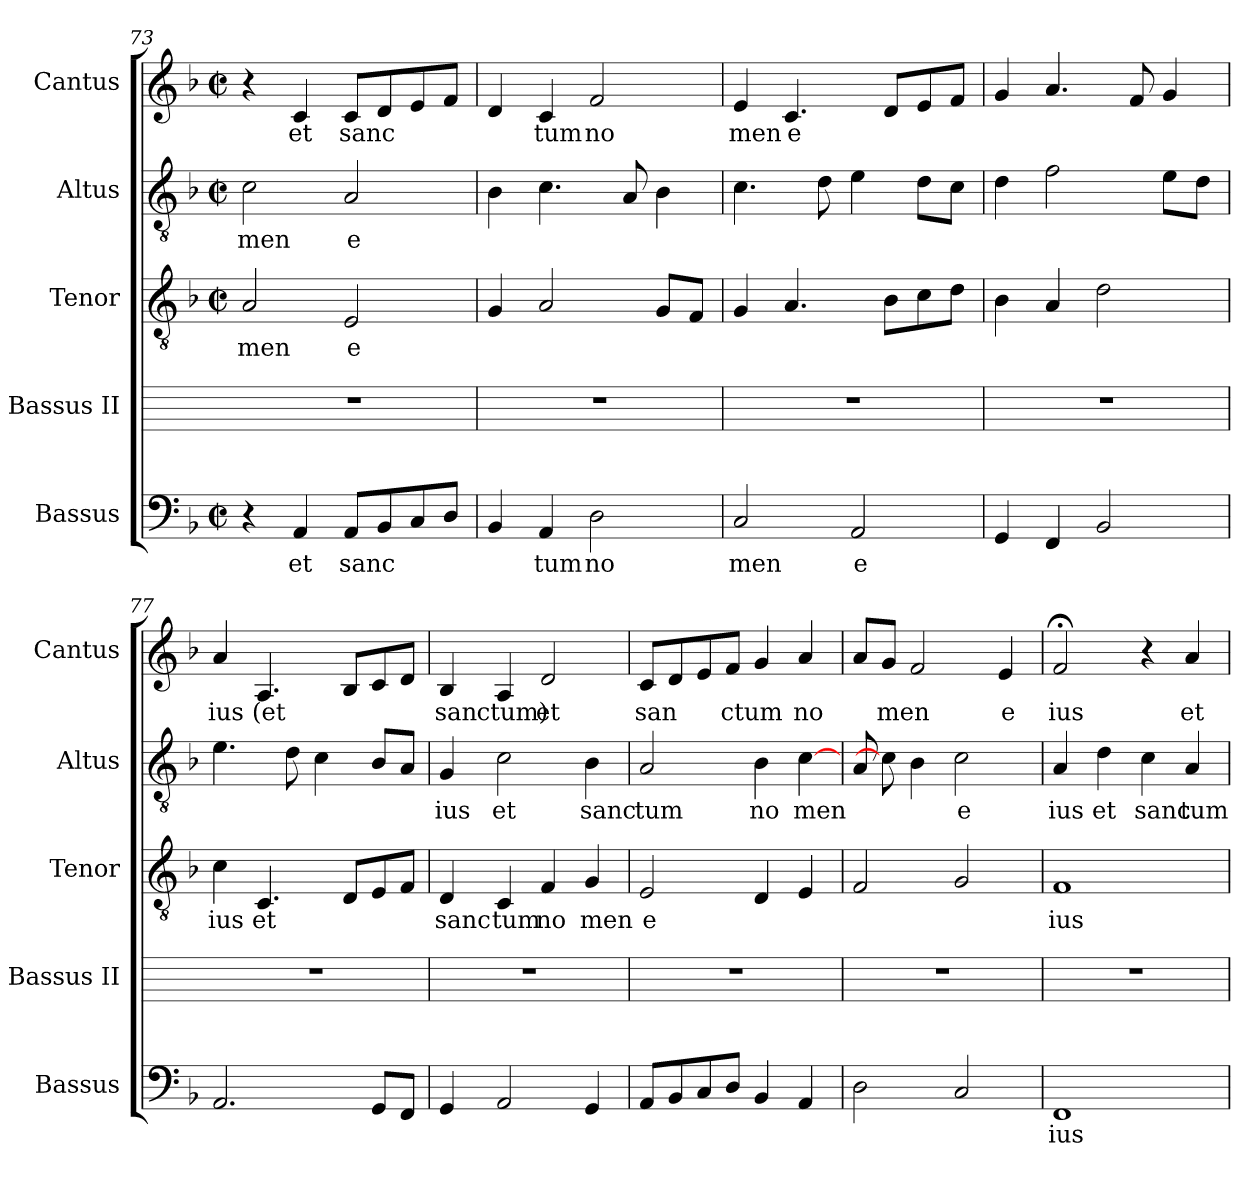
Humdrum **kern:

**kern	**text	**kern	**kern	**text	**kern	**text	**kern	**text
*part5	*part5	*part4	*part3	*part3	*part2	*part2	*part1	*part1
*staff5	*staff5	*staff4	*staff3	*staff3	*staff2	*staff2	*staff1	*staff1
*I"Bassus	*	*I"Bassus II	*I"Tenor	*	*I"Altus	*	*I"Cantus	*
*I'Bassus	*	*I'Bassus II	*I'Tenor	*	*I'Altus	*	*I'Cantus	*
*clefF4	*	*	*clefGv2	*	*clefGv2	*	*clefG2	*
*k[b-]	*	*	*k[b-]	*	*k[b-]	*	*k[b-]	*
*F:	*	*	*F:	*	*F:	*	*F:	*
*M2/2	*	*	*M2/2	*	*M2/2	*	*M2/2	*
*met(c|)	*	*	*met(c|)	*	*met(c|)	*	*met(c|)	*
=73	=73	=73	=73	=73	=73	=73	=73	=73
!	!	!	!	!LO:LY:b:cj	!	!LO:LY:b:cj	!	!
4r	.	1r	2A/	men	2c\	men	4r	.
!	!LO:LY:b:cj	!	!	!	!	!	!	!LO:LY:b:cj
4AA/	et	.	.	.	.	.	4c/	et
!	!LO:LY:b	!	!	!LO:LY:b:cj	!	!LO:LY:b:cj	!	!LO:LY:b
8AA/L	sanc	.	2E/	e	2A/	e	8c/L	sanc
8BB-/	.	.	.	.	.	.	8d/	.
8C/	.	.	.	.	.	.	8e/	.
8D/J	.	.	.	.	.	.	8f/J	.
=74	=74	=74	=74	=74	=74	=74	=74	=74
4BB-/	.	1r	4G/	.	4B-\	.	4d/	.
!	!LO:LY:b:cj	!	!	!	!	!	!	!LO:LY:b:cj
4AA/	tum	.	2A/	.	4.c\	.	4c/	tum
!	!LO:LY:b:cj	!	!	!	!	!	!	!LO:LY:b:cj
2D\	no	.	.	.	.	.	2f/	no
.	.	.	.	.	8A/	.	.	.
.	.	.	8G/L	.	4B-\	.	.	.
.	.	.	8F/J	.	.	.	.	.
=75	=75	=75	=75	=75	=75	=75	=75	=75
!	!LO:LY:b:cj	!	!	!	!	!	!	!LO:LY:b:cj
2C/	men	1r	4G/	.	4.c\	.	4e/	men
!	!	!	!	!	!	!	!	!LO:LY:b:cj
.	.	.	4.A/	.	.	.	4.c/	e
.	.	.	.	.	8d\	.	.	.
!	!LO:LY:b:cj	!	!	!	!	!	!	!
2AA/	e	.	.	.	4e\	.	.	.
.	.	.	8B-\L	.	.	.	8d/L	.
.	.	.	8c\	.	8d\L	.	8e/	.
.	.	.	8d\J	.	8c\J	.	8f/J	.
=76	=76	=76	=76	=76	=76	=76	=76	=76
4GG/	.	1r	4B-\	.	4d\	.	4g/	.
4FF/	.	.	4A/	.	2f\	.	4.a/	.
2BB-/	.	.	2d\	.	.	.	.	.
.	.	.	.	.	.	.	8f/	.
.	.	.	.	.	8e\L	.	4g/	.
.	.	.	.	.	8d\J	.	.	.
=77	=77	=77	=77	=77	=77	=77	=77	=77
!	!	!	!	!LO:LY:b:cj	!	!	!	!LO:LY:b:cj
2.AA/	.	1r	4c\	ius	4.e\	.	4a/	ius
!	!	!	!	!LO:LY:b:cj	!	!	!	!LO:LY:b
.	.	.	4.C/	et	.	.	4.A/	(et
.	.	.	.	.	8d\	.	.	.
.	.	.	.	.	4c\	.	.	.
.	.	.	8D/L	.	.	.	8B-/L	.
8GG/L	.	.	8E/	.	8B-/L	.	8c/	.
8FF/J	.	.	8F/J	.	8A/J	.	8d/J	.
!!LO:LB:g=z
=78	=78	=78	=78	=78	=78	=78	=78	=78
!	!	!	!	!LO:LY:b:cj	!	!LO:LY:b:cj	!	!LO:LY:b:cj
*^	*	*	*	*	*	*	*	*
4GG/	8ryy	.	1r	4D/	sanc	4G/	ius	4B-/	san
.	2..ryy	.	.	.	.	.	.	.	.
!	!	!	!	!	!LO:LY:b:cj	!	!LO:LY:b:cj	!	!LO:LY:b:cj
2AA/	.	.	.	4C/	tum	2c\	et	4A/	ctum)
!	!	!	!	!	!LO:LY:b:cj	!	!	!	!LO:LY:b:cj
.	.	.	.	4F/	no	.	.	2d/	et
!	!	!	!	!	!LO:LY:b:cj	!	!LO:LY:b:cj	!	!
4GG/	.	.	.	4G/	men	4B-\	sanc	.	.
=79	=79	=79	=79	=79	=79	=79	=79	=79	=79
!	!	!	!	!	!LO:LY:b:cj	!	!LO:LY:b:cj	!	!LO:LY:b
*v	*v	*	*	*	*	*	*	*	*
8AA/L	.	1r	2E/	e	2A/	tum	8c/L	san
8BB-/	.	.	.	.	.	.	8d/	.
8C/	.	.	.	.	.	.	8e/	.
!	!	!	!	!	!	!	!	!LO:LY:b
8D/J	.	.	.	.	.	.	8f/J	ctum
!	!	!	!	!	!	!LO:LY:b:cj	!	!
4BB-/	.	.	4D/	.	4B-\	no	4g/	.
!	!	!	!	!	!	!LO:LY:b	!	!LO:LY:b
4AA/	.	.	4E/	.	[4c\	men	4a/	no
=80	=80	=80	=80	=80	=80	=80	=80	=80
2D\	.	1r	2F/	.	8A/	.	8a/L	.
!	!	!	!	!	!	!	!	!LO:LY:b
.	.	.	.	.	8c\]	.	8g/J	men
.	.	.	.	.	4B-\	.	2f/	.
!	!	!	!	!	!	!LO:LY:b:cj	!	!
2C/	.	.	2G/	.	2c\	e	.	.
!	!	!	!	!	!	!	!	!LO:LY:b:cj
.	.	.	.	.	.	.	4e/	e
=81	=81	=81	=81	=81	=81	=81	=81	=81
!	!LO:LY:b:cj	!	!	!LO:LY:b:cj	!	!LO:LY:b:cj	!	!LO:LY:b:cj
1FF	ius	1r	1F	ius	4A/	ius	2f;</	ius
!	!	!	!	!	!	!LO:LY:b:cj	!	!
.	.	.	.	.	4d\	et	.	.
!	!	!	!	!	!	!LO:LY:b:cj	!	!
.	.	.	.	.	4c\	sanc	4r	.
!	!	!	!	!	!	!LO:LY:b:cj	!	!LO:LY:b:cj
.	.	.	.	.	4A/	tum	4a/	et
=	=	=	=	=	=	=	=	=
*-	*-	*-	*-	*-	*-	*-	*-	*-
